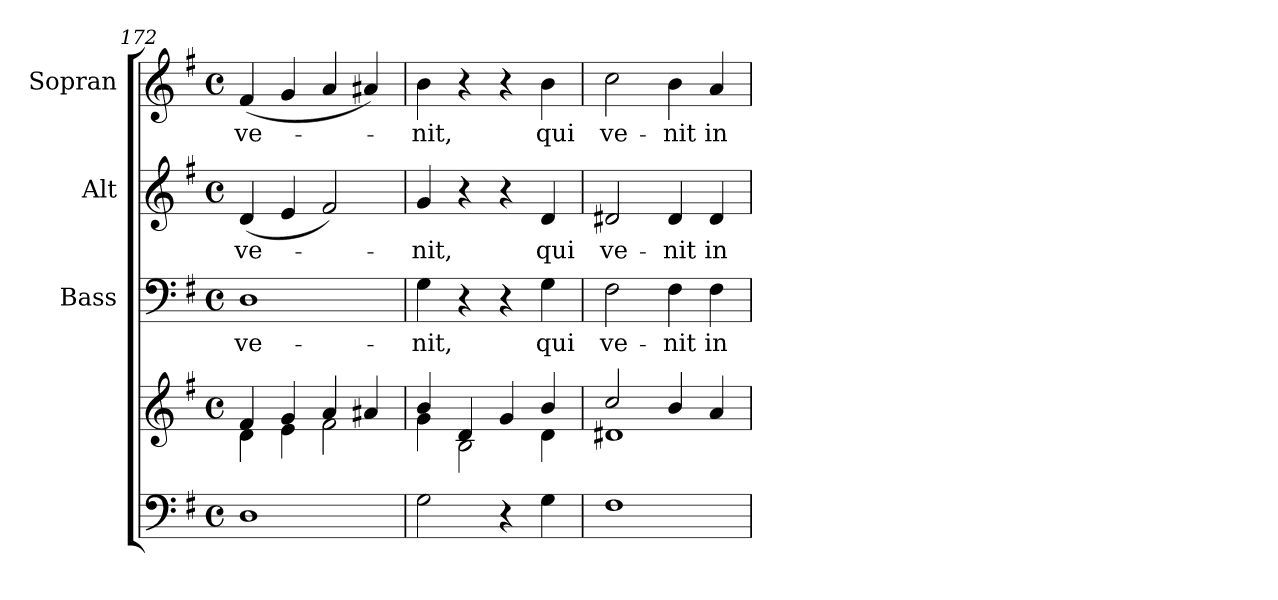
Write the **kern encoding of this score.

**kern	**kern	**kern	**text	**kern	**text	**kern	**text
*part4	*part4	*part3	*part3	*part2	*part2	*part1	*part1
*staff5	*staff4	*staff3	*staff3	*staff2	*staff2	*staff1	*staff1
*	*	*I"Bass	*	*I"Alt	*	*I"Sopran	*
*	*	*I'B.	*	*I'A.	*	*I'S.	*
*clefF4	*clefG2	*clefF4	*	*clefG2	*	*clefG2	*
*k[f#]	*k[f#]	*k[f#]	*	*k[f#]	*	*k[f#]	*
*G:	*G:	*G:	*	*G:	*	*G:	*
*M4/4	*M4/4	*M4/4	*	*M4/4	*	*M4/4	*
*met(c)	*met(c)	*met(c)	*	*met(c)	*	*met(c)	*
=172	=172	=172	=172	=172	=172	=172	=172
*	*^	*	*	*	*	*	*
!	!	!	!	!LO:LY:b	!	!LO:LY:b	!	!LO:LY:b
1D	4f#/	4d\	1D	ve-	(<4d/	ve-	(<4f#/	ve-
.	4g/	4e\	.	.	4e/	.	4g/	.
.	4a/	2f#\	.	.	2f#/)	.	4a/	.
.	4a#X/	.	.	.	.	.	4a#X/)	.
!!LO:PB:g=z
=173	=173	=173	=173	=173	=173	=173	=173	=173
!	!	!	!	!LO:LY:b	!	!LO:LY:b	!	!LO:LY:b
2G\	4b/	4g\	4G\	-nit,	4g/	-nit,	4b\	-nit,
.	4d/	2B\	4r	.	4r	.	4r	.
4r	4g/	.	4r	.	4r	.	4r	.
!	!	!	!	!LO:LY:b	!	!LO:LY:b	!	!LO:LY:b
4G\	4b/	4d\	4G\	qui	4d/	qui	4b\	qui
=174	=174	=174	=174	=174	=174	=174	=174	=174
!	!	!	!	!LO:LY:b	!	!LO:LY:b	!	!LO:LY:b
1F#	2cc/	1d#X	2F#\	ve-	2d#X/	ve-	2cc\	ve-
!	!	!	!	!LO:LY:b	!	!LO:LY:b	!	!LO:LY:b
.	4b/	.	4F#\	-nit	4d#/	-nit	4b\	-nit
!	!	!	!	!LO:LY:b	!	!LO:LY:b	!	!LO:LY:b
.	4a/	.	4F#\	in	4d#/	in	4a/	in
*	*v	*v	*	*	*	*	*	*
=	=	=	=	=	=	=	=
*-	*-	*-	*-	*-	*-	*-	*-
